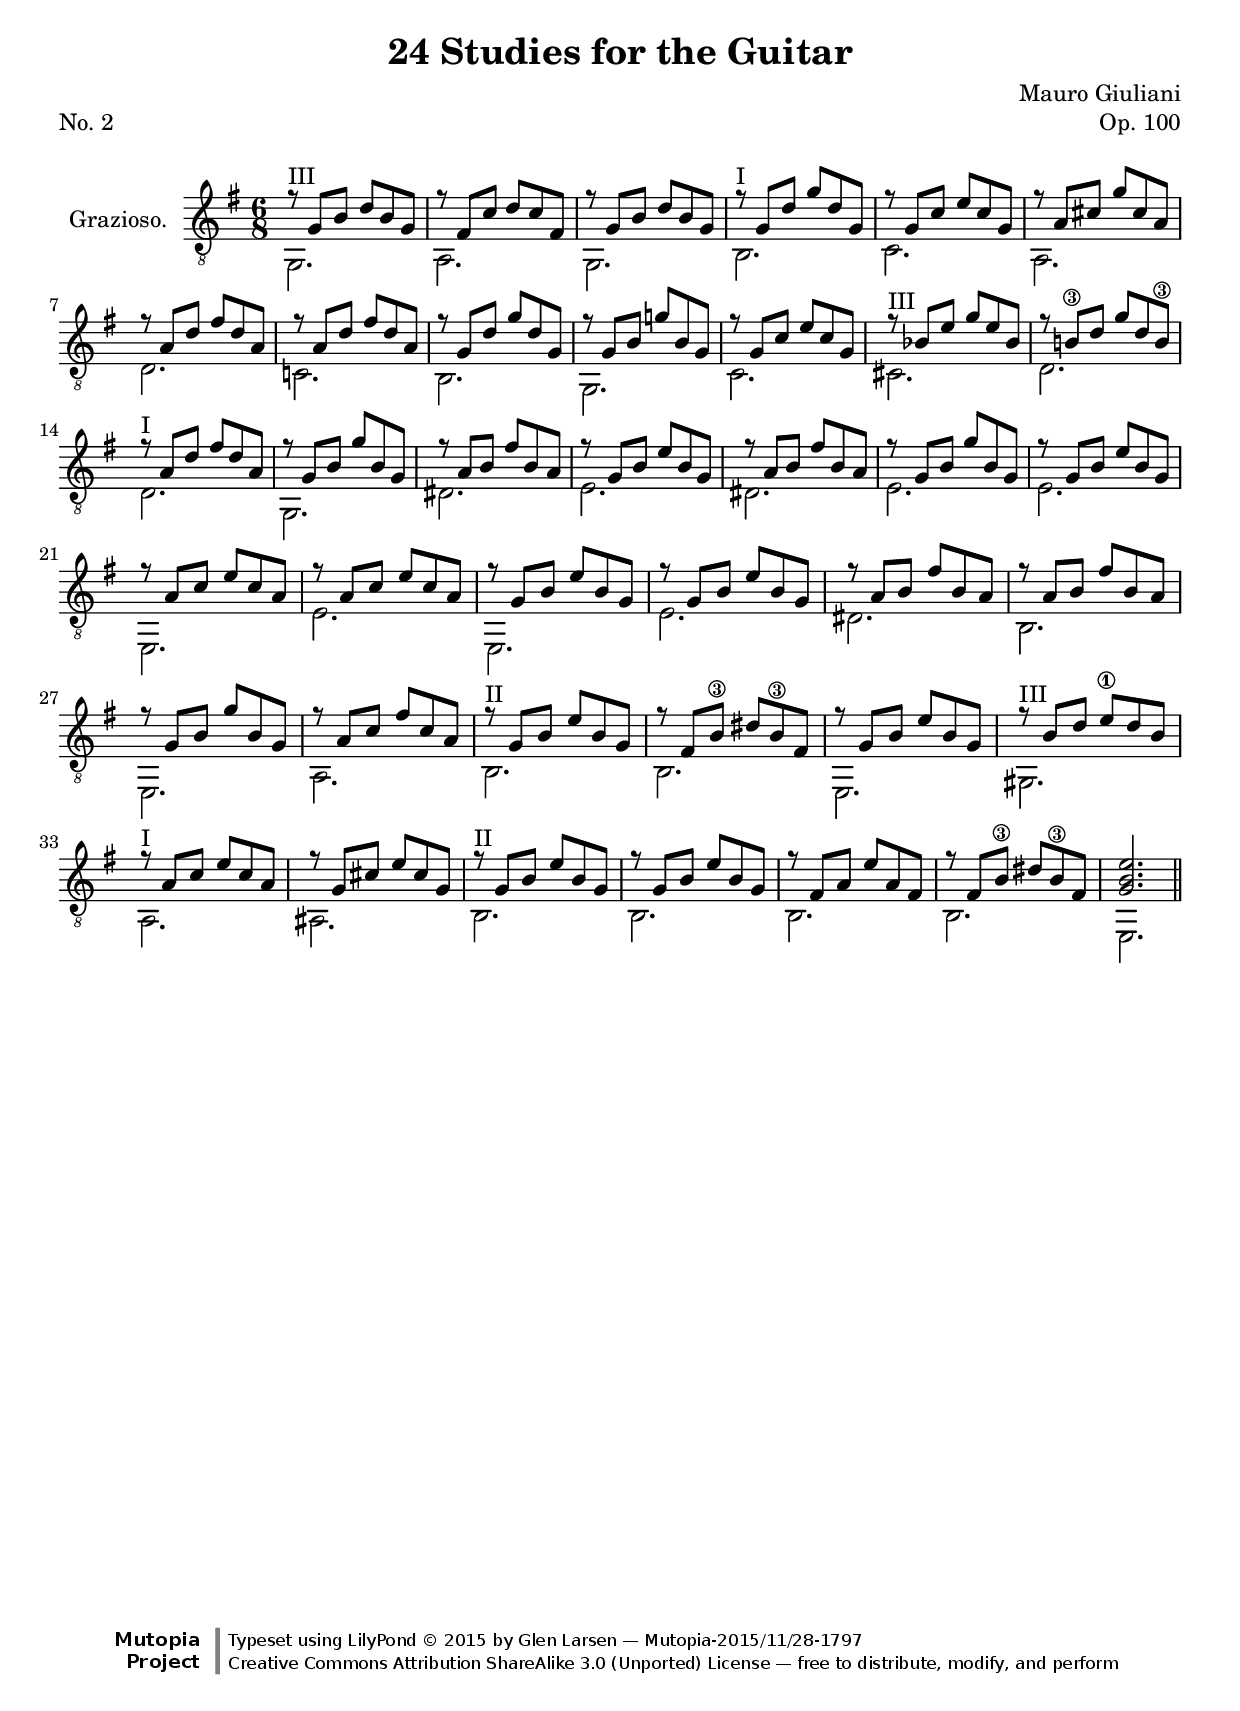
\version "2.19.32"

\header {
  title = "24 Studies for the Guitar"
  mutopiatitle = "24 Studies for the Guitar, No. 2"
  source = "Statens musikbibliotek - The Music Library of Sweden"
  composer = "Mauro Giuliani"
  opus = "Op. 100"
  piece = "No. 2"
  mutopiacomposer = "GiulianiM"
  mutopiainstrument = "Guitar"
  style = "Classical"
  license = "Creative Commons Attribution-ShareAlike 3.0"
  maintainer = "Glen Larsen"
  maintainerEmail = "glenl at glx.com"

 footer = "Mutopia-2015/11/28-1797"
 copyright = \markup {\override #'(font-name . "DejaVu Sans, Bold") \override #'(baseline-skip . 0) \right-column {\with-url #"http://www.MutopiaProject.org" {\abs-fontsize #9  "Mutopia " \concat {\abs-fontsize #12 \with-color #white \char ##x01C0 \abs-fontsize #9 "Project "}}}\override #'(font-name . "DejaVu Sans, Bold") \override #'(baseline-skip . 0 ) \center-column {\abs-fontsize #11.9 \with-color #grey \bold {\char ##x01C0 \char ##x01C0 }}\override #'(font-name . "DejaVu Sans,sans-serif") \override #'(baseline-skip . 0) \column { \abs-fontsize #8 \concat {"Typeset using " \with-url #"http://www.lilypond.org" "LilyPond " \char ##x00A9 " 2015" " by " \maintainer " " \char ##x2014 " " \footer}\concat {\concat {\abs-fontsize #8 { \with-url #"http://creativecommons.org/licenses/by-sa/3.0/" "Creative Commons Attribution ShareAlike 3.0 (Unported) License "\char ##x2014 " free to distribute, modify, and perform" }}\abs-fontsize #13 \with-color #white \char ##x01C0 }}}
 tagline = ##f
}

\paper {
  % add space between composer/opus markup and first staff
  markup-system-spacing #'padding = #3
  % add a little space between composer and opus
  markup-markup-spacing #'padding = #1.2
  top-margin = #8
  bottom-margin = #10
}

\layout {
  indent = 60\pt
  short-indent = 0\pt
}

%mbreak = \break
mbreak = {}

upperVoice = \relative c' {
  \voiceOne
%  \once \override Score.RehearsalMark.self-alignment-X = #LEFT
%  \mark "Grazioso"
  \set minimumFret = 3
  r8^\markup{"III"} g[ b] d[ b g] |
  r8 fis[ c'] d[ c fis,] |
  r8 g[ b] d[ b g] |
  \set minimumFret = 0
  r8^\markup{"I"} g[ d'] g[ d g,] |
  \mbreak
  r8 g[ c] e[ c g]
  r8 a[ cis] g'[ cis, a] |
  r8 a[ d] fis[ d a] |
  r8 a[ d] fis[ d a] |
  r8 g[ d'] g[ d g,] |
  \mbreak
  r8 g[ b] g'![ b, g] |		% forced natural to match source
  r8 g[ c] e[ c g] |
  \set minimumFret = 3
  r8^\markup{"III"} bes[ e] g[ e bes] |
  \set minimumFret = 0
  r8 b!\3[ d] g[ d b\3] |		% forced natural to match source
  r8^\markup{"I"} a[ d] fis[ d a] |
  \mbreak
  r8 g[ b] g'[ b, g] |
  r8 a[ b] fis'[ b, a] |
  r8 g[ b] e[ b g] |
  r8 a[ b] fis'[ b, a] |
  r8 g[ b] g'[ b, g] |
  \mbreak
  r8 g[ b] e[ b g] |
  r8 a[ c] e[ c a] |
  r8 a[ c] e[ c a] |
  r8 g[ b] e[ b g] |
  r8 g[ b] e[ b g] |
  \mbreak
  r8 a[ b] fis'[ b, a] |
  r8 a[ b] fis'[ b, a] |
  r8 g[ b] g'[ b, g] |
  r8 a[ c] fis[ c a] |
%  \set minimumFret = 2
  r8^\markup{"II"} g[ b] e[ b g] |
  \mbreak
  r8 fis[ b\3] dis[ b\3 fis] |
  r8 g[ b] e[ b g] |
  \set minimumFret = 3
  r8^\markup{"III"} b[ d] e\1[ d b] |
  \set minimumFret = 0
  r8^\markup{"I"} a[ c] e[ c a] |
  r8 g[ cis] e[ cis g] |
  \mbreak
%  \set minimumFret = 2
  r8^\markup{"II"} g[ b] e[ b g] |
  r8 g[ b] e[ b g] |
  r8 fis[ a] e'[ a, fis] |
  r8 fis[ b\3] dis[ b\3 fis] |
  <g b e>2. |
}

lowerVoice = \relative c {
  \voiceTwo
  \once \set minimumFret = 3
  g2. |
  a2. |
  g2. |
  b2. |
  c2. |
  a2. |
  d2. |
  c!2. |
  b2. |
  g2. |
  c2. |
  \once \set minimumFret = 3
  cis2. |
  d2. |
  d2. |
  g,2. |
  dis'2. |
  e2. |
  dis2. |
  e2. |
  e2. |
  e,2. |
  e'2. |
  e,2. |
  e'2. |
  dis2. |
  b2. |
  e,2. |
  a2. |
  b2. |
  b2. |
  e,2. |
  \once \set minimumFret = 3
  gis2. |
  a2. |
  ais2. |
  \once \set minimumFret = 2
  b2. |
  b2. |
  b2. |
  b2. |
  e,2. \bar "||"
}

\score {
  <<
    \new Staff = "Guitar"
    <<
      \set Staff.instrumentName = #"Grazioso."
      \set Staff.midiInstrument = #"acoustic guitar (nylon)"
      \clef "treble_8"
      \key g \major
      \time 6/8
      \context Voice = "upperVoice" \upperVoice
      \context Voice = "lowerVoice" \lowerVoice
    >>
%{
    \new TabStaff = "guitar tab"
    <<
      \clef moderntab
      \context TabVoice = "upperVoice" \upperVoice
      \context TabVoice = "lowerVoice" \lowerVoice
    >>
%}
  >>
  \layout {}
  \midi {
    \tempo 4 = 110
  }
}
